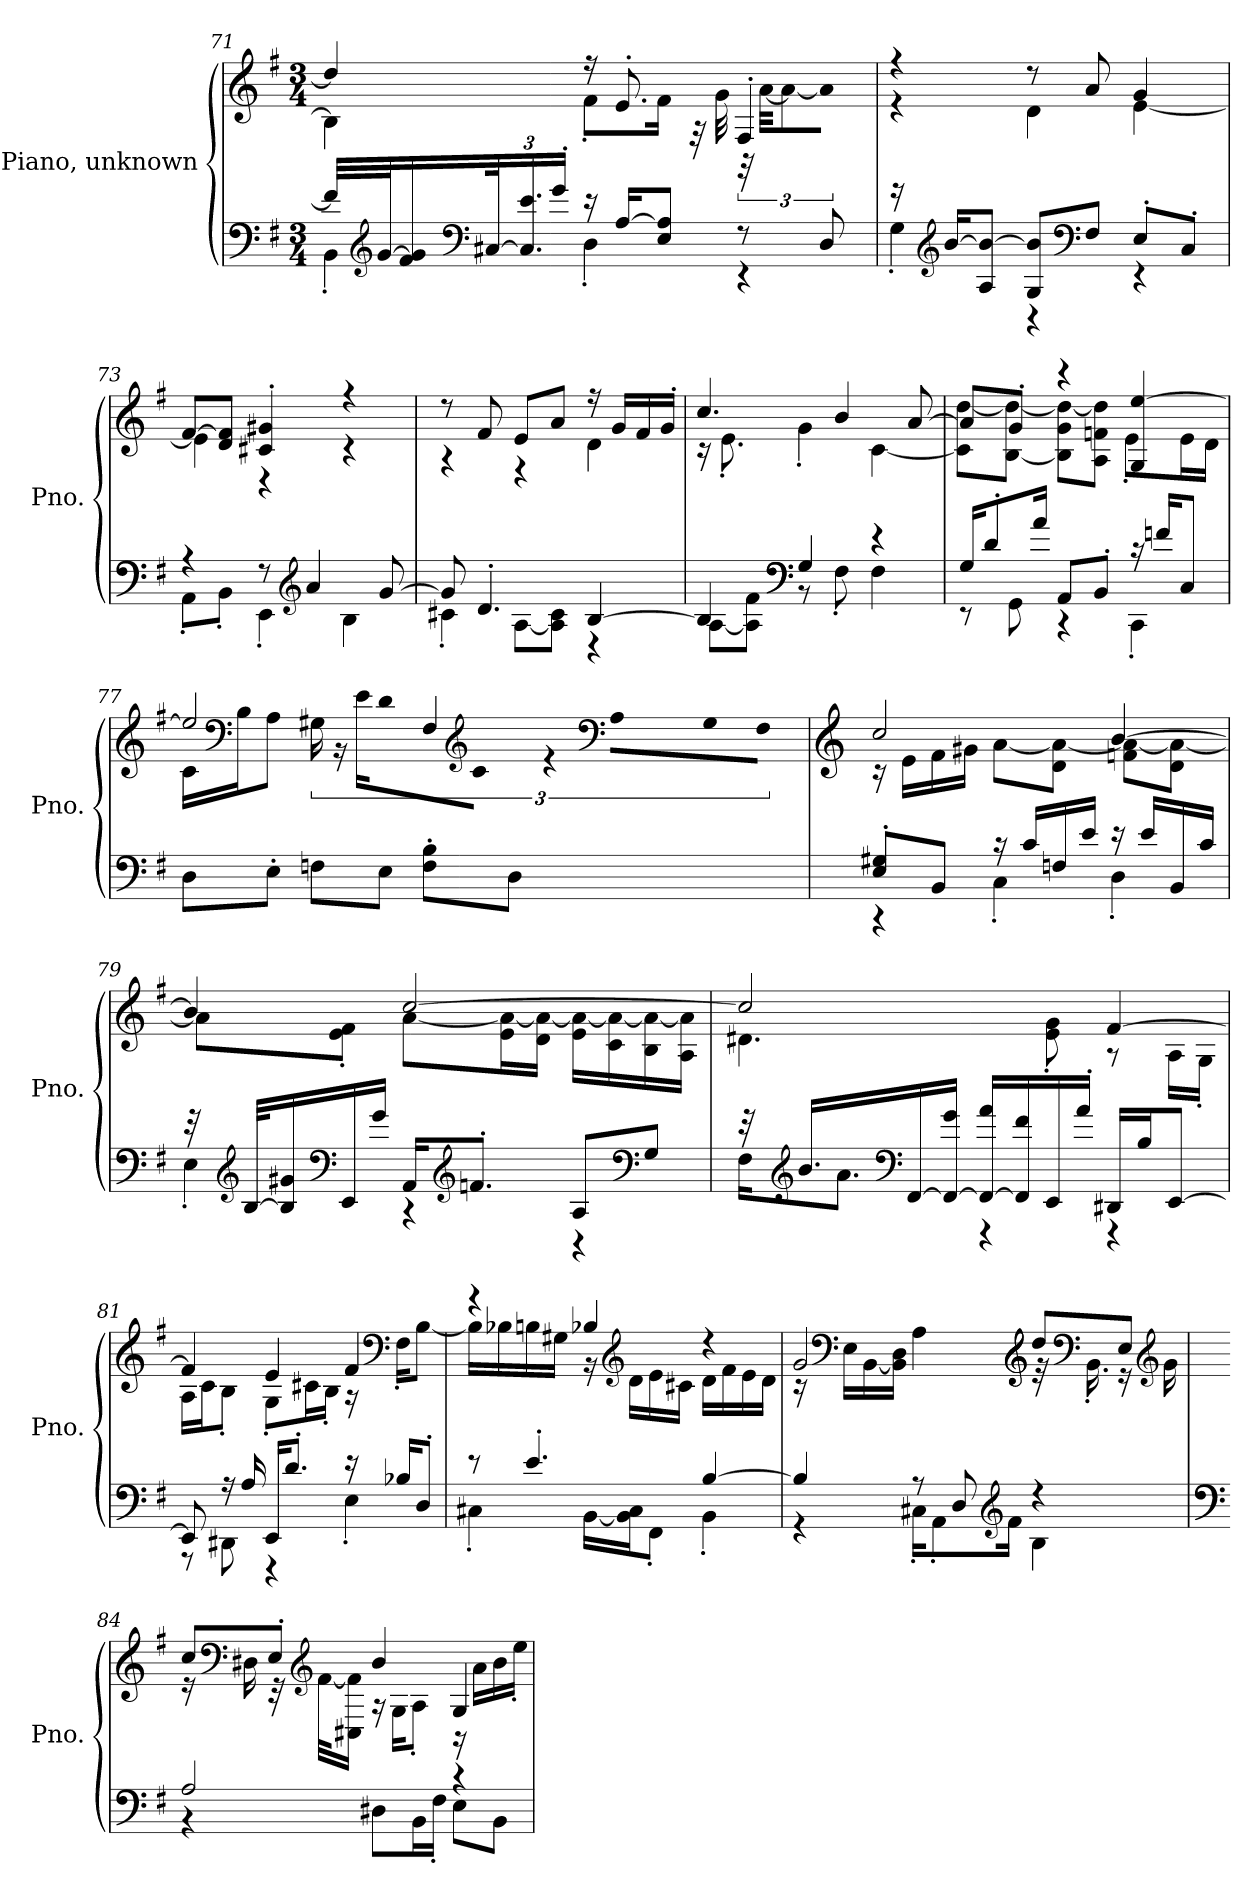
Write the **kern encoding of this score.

**kern	**kern
*part1	*part1
*staff2	*staff1
*I"Piano, unknown	*
*I'Pno.	*
!!LO:LB:g=z
*clefF4	*clefG2
*k[f#]	*k[f#]
*M3/4	*M3/4
=71	=71
*^	*^
32f#/LLL]	4BB'\	4dd/]	4B\]
*clefG2	*	*	*
[32g/J	.	.	.
16f#/ 16g/]	.	.	.
*clefF4	*	*	*
*Xbrackettup	*	*	*
[48C#X/K	.	.	.
24.C#/] 24.e/	.	.	.
24g'/JJ	.	.	.
16r	4D'\	16r	8f#'\L
[16A/KL	.	8.e'/	.
8E/ 8A/]J	.	.	16f#\Jk
.	.	.	32r
.	.	.	32g\
8r	4r	4F#'/	48r
.	.	.	[48a\KKL
.	.	.	12a\_
8D/	.	.	8a\J]
=72	=72	=72	=72
16r	4G'\	4r	4r
*clefG2	*	*	*
[16b/KL	.	.	.
8A/ 8b/_J	.	.	.
8G/ 8b/]L	4r	8r	4d\
*clefF4	*	*	*
8F#/J	.	8a/	.
8E'/L	4r	4g/	[4e\
8C'/J	.	.	.
!!LO:PB:g=z	!!
=73	=73	=73	=73
4r	8AA'\L	[8f#/L	4e\]
.	8BB'\J	8d/ 8f#/]J	.
8r	4EE'\	4c#X/' 4g#X/'	4r
*clefG2	*	*	*
4a/	.	.	.
.	4B\	4r	4r
[8g/	.	.	.
=74	=74	=74	=74
8g/]	4c#X'\	8r	4r
4.d'/	.	8f#/	.
.	[8A\L	8e/L	4r
.	8A\] 8c#\J	8a/J	.
[4B/	4r	16r	4d\
.	.	16g/LL	.
.	.	16f#/	.
.	.	16g'/JJ	.
=75	=75	=75	=75
4B/]	[8A\L	4.cc/	16r
.	.	.	8.e'\
.	8A\] 8f#\J	.	.
*clefF4	*	*	*
4G/	8r	.	4g'\
.	8F#'\	4b/	.
4r	4F#\	.	[4c\
.	.	[8a/	.
!!LO:LB:g=z	!!
=76	=76	=76	=76
16G/KL	8r	8a/L]	8c\] [8dd\L
8d'/	.	.	.
.	8GG\	8g'/J	[8B\ 8dd\_J
16a/Jk	.	.	.
8AA/L	4r	4r	8B\] 8g\ 8dd\_L
8BB'/J	.	.	8A\ 8fn\ 8dd\]J
16r	4CC'\	4G/ [4ee/	8e'\L
16fn/KL	.	.	.
8C/J	.	.	16e\L
.	.	.	16d\JJ
*v	*v	*	*
=77	=77	=77
8D\L	2ee/]	16c\LL
*	*clefF4	*
.	.	16B\J
8E'\J	.	8A\J
8Fn\L	.	24G#X\
.	.	24r
.	.	24e\LL
8E\J	.	16d\
*	*clefG2	*
.	.	16c\JJ
8F\' 8B\'L	4dd/	16r
*	*clefF4	*
.	.	16A\LL
8D\J	.	16G#\
.	.	16F#\JJ
!!LO:LB:g=z	!!
=78	=78	=78
*	*clefG2	*
*^	*	*
8E/' 8G#X/'L	4r	2cc/	16r
.	.	.	16e\LL
8BB/J	.	.	16f#\
.	.	.	16g#X\JJ
16r	4C'\	.	[8a\L
16c/LL	.	.	.
16Fn/	.	.	8d\ 8a\_J
16e/JJ	.	.	.
16r	4D'\	[4b/	8fn\ 8a\_L
16e/LL	.	.	.
16BB/	.	.	8d\ 8a\_J
16c/JJ	.	.	.
=79	=79	=79	=79
32r	4E'\	4b/]	8a\L]
*clefG2	*	*	*
[32B/KLL	.	.	.
16B/] 16g#X/	.	.	.
*clefF4	*	*	*
16EE/	.	.	8e\' 8f#\'J
16g#/JJ	.	.	.
16AA/KL	4r	[2cc/	[8a\L
*clefG2	*	*	*
8.fn'/J	.	.	.
.	.	.	16e\ 16a\_L
.	.	.	16d\ 16a\_JJ
8A/L	4r	.	16e\ 16a\_LL
.	.	.	16c\ 16a\_
*clefF4	*	*	*
8G/J	.	.	16B\ 16a\_
.	.	.	16A\ 16a\]JJ
!!LO:LB:g=z	!!
=80	=80	=80	=80
32r	16F#\KL	2cc/]	4.d#X\
*clefG2	*	*	*
16.b/LL	.	.	.
.	8.a\J	.	.
*clefF4	*	*	*
[16FF#/	.	.	.
16FF#/_ 16g/JJ	.	.	.
16FF#/_ 16a/LL	4r	.	.
16FF#/] 16f#/	.	.	.
16EE/	.	.	8e\' 8g\'
16a'/JJ	.	.	.
16DD#X/LL	4r	[4f#/	8r
16B/J	.	.	.
[8EE/J	.	.	16A\LL
.	.	.	16G'\JJ
=81	=81	=81	=81
8EE/]	8r	4f#/]	16A\LL
.	.	.	16c\J
16r	8DD#X\	.	8B'\J
16A/	.	.	.
16EE/KL	4r	4e/	8G'\L
8.d'/J	.	.	.
.	.	.	16c#X\L
.	.	.	16B'\JJ
16r	4E'\	4f#/	16r
*	*	*clefF4	*
16B-X/KL	.	.	16F#'\KL
8D'/J	.	.	[8B\J
!!LO:LB:g=z	!!
=82	=82	=82	=82
8r	4C#X'\	4r	16B\LL]
.	.	.	16B-X\
4.e'/	.	.	16Bn\
.	.	.	16G#X\JJ
.	[16BB\LL	4B-X/	16r
*	*	*clefG2	*
.	16BB\] 16C#\J	.	16d\LL
.	8FF#'\J	.	16e\
.	.	.	16c#X\JJ
[4B/	4BB'\	4r	16d\LL
.	.	.	16f#\
.	.	.	16e\
.	.	.	16d\JJ
=83	=83	=83	=83
4B/]	4r	2g/	16r
*	*	*clefF4	*
.	.	.	16E\LL
.	.	.	[16BB\
.	.	.	16BB\] 16D\JJ
8r	16C#X'\KL	.	4A\
.	8AA'\	.	.
8D/	.	.	.
*clefG2	*	*	*
.	16f#\Jk	.	.
*	*	*clefG2	*
4r	4B\	8dd/L	32r
*	*	*clefF4	*
.	.	.	16.BB'\
.	.	8E/J	16r
*	*	*clefG2	*
.	.	.	16g\
!!LO:LB:g=z	!!
=84	=84	=84	=84
*clefF4	*	*	*
2A/	4r	8cc/L	16r
*	*	*clefF4	*
.	.	.	16D#X\
.	.	8E'/J	32r
*	*	*clefG2	*
.	.	.	[32f#\KLL
.	.	.	16C#X\ 16f#\]JJ
.	8D#X\L	4b/	16r
.	.	.	16G\KL
.	16BB\L	.	8A'\J
.	16F#'\JJ	.	.
4r	8E\L	4G/	16r
.	.	.	16a\LL
.	8BB\J	.	16b\
.	.	.	16ee'\JJ
*v	*v	*	*
*	*v	*v
=	=
*-	*-
